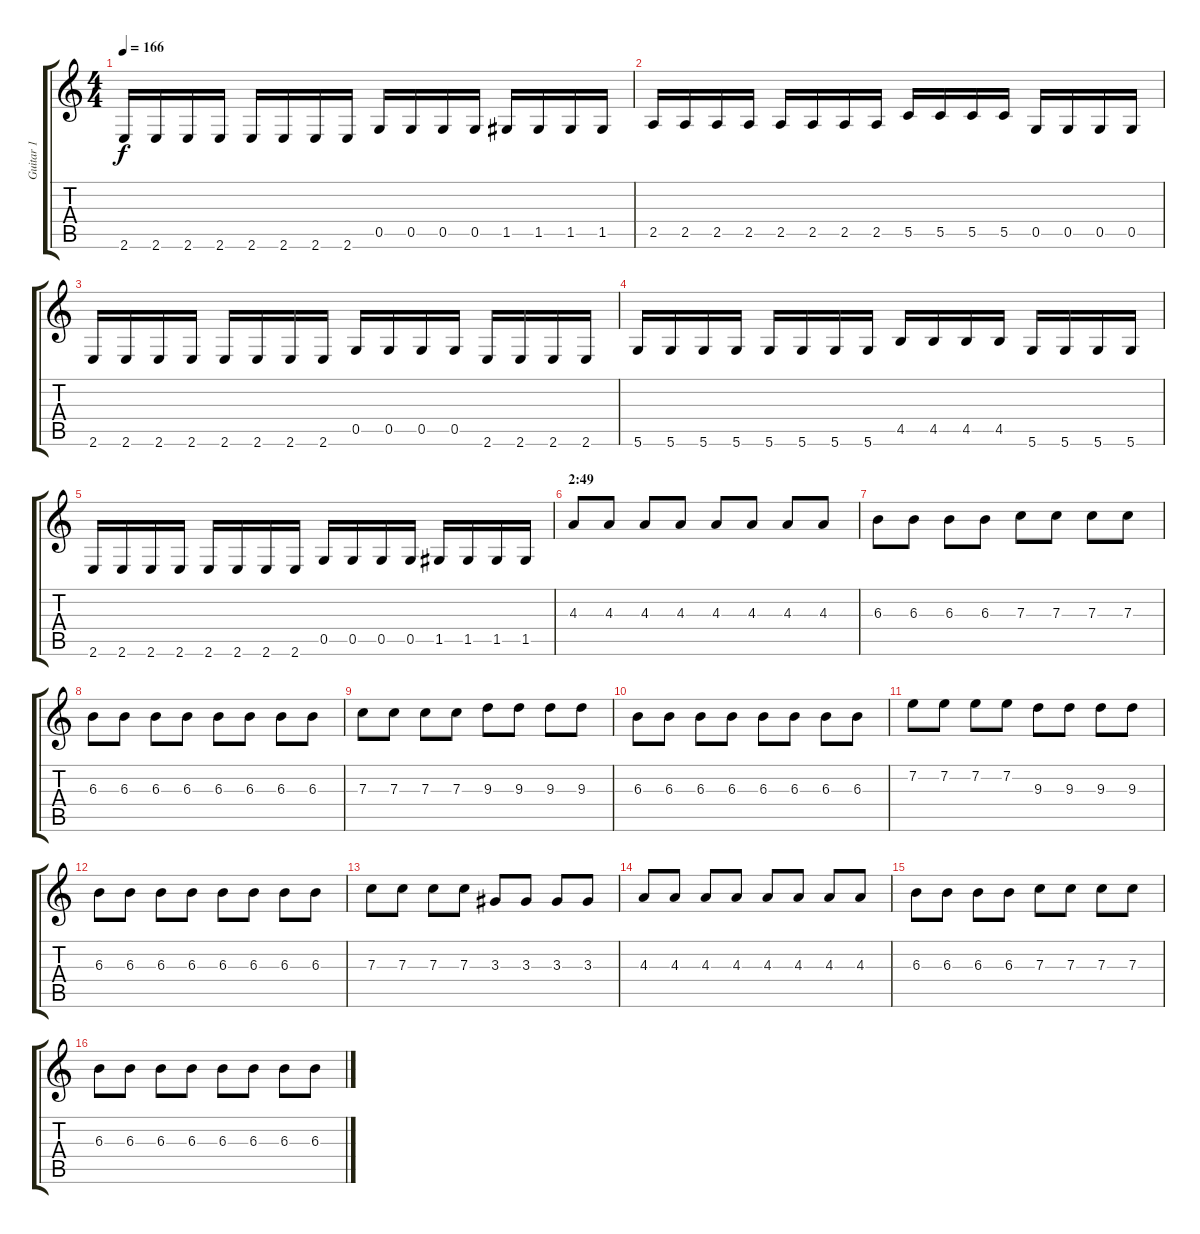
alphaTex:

\track ("Guitar 1" "Guitar 1") {instrument overdrivenguitar}
\staff {score tabs}
\tuning (D4 A3 F3 C3 G2 D2) {hide}
\ts (4 4)
\tempo 166
\clef g2
\ks c
2.6.16{dy f} 2.6.16 2.6.16 2.6.16 2.6.16 2.6.16 2.6.16 2.6.16 0.5.16 0.5.16 0.5.16 0.5.16 1.5.16 1.5.16 1.5.16 1.5.16 |
2.5.16 2.5.16 2.5.16 2.5.16 2.5.16 2.5.16 2.5.16 2.5.16 5.5.16 5.5.16 5.5.16 5.5.16 0.5.16 0.5.16 0.5.16 0.5.16 |
2.6.16 2.6.16 2.6.16 2.6.16 2.6.16 2.6.16 2.6.16 2.6.16 0.5.16 0.5.16 0.5.16 0.5.16 2.6.16 2.6.16 2.6.16 2.6.16 |
5.6.16 5.6.16 5.6.16 5.6.16 5.6.16 5.6.16 5.6.16 5.6.16 4.5.16 4.5.16 4.5.16 4.5.16 5.6.16 5.6.16 5.6.16 5.6.16 |
2.6.16 2.6.16 2.6.16 2.6.16 2.6.16 2.6.16 2.6.16 2.6.16 0.5.16 0.5.16 0.5.16 0.5.16 1.5.16 1.5.16 1.5.16 1.5.16 |
\section ("" "2:49")
4.3.8 4.3.8 4.3.8 4.3.8 4.3.8 4.3.8 4.3.8 4.3.8 |
6.3.8 6.3.8 6.3.8 6.3.8 7.3.8 7.3.8 7.3.8 7.3.8 |
6.3.8 6.3.8 6.3.8 6.3.8 6.3.8 6.3.8 6.3.8 6.3.8 |
7.3.8 7.3.8 7.3.8 7.3.8 9.3.8 9.3.8 9.3.8 9.3.8 |
6.3.8 6.3.8 6.3.8 6.3.8 6.3.8 6.3.8 6.3.8 6.3.8 |
7.2.8 7.2.8 7.2.8 7.2.8 9.3.8 9.3.8 9.3.8 9.3.8 |
6.3.8 6.3.8 6.3.8 6.3.8 6.3.8 6.3.8 6.3.8 6.3.8 |
7.3.8 7.3.8 7.3.8 7.3.8 3.3.8 3.3.8 3.3.8 3.3.8 |
4.3.8 4.3.8 4.3.8 4.3.8 4.3.8 4.3.8 4.3.8 4.3.8 |
6.3.8 6.3.8 6.3.8 6.3.8 7.3.8 7.3.8 7.3.8 7.3.8 |
6.3.8 6.3.8 6.3.8 6.3.8 6.3.8 6.3.8 6.3.8 6.3.8
